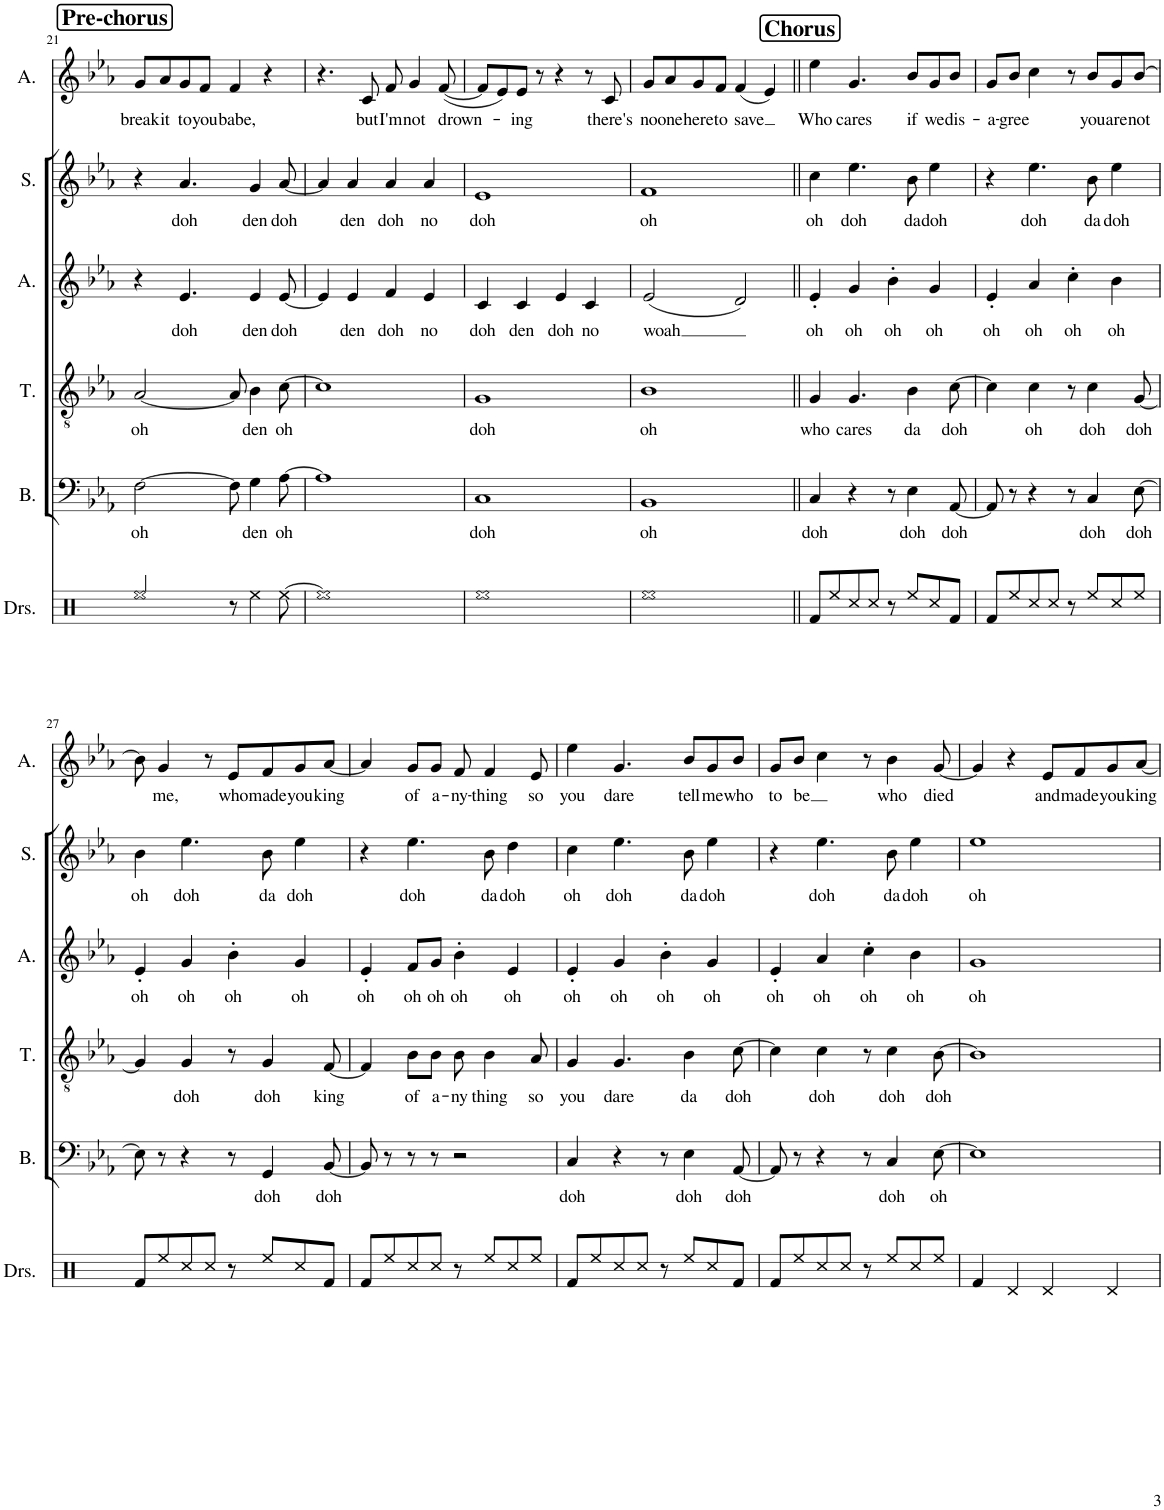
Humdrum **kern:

**kern	**kern	**text	**kern	**text	**kern	**text	**kern	**text	**kern	**text
*part6	*part5	*part5	*part4	*part4	*part3	*part3	*part2	*part2	*part1	*part1
*staff6	*staff5	*staff5	*staff4	*staff4	*staff3	*staff3	*staff2	*staff2	*staff1	*staff1
*I"Drumset	*I"Bass	*	*I"Tenor	*	*I"Alto	*	*I"Soprano	*	*I"Alto	*
*I'Drs.	*I'B.	*	*I'T.	*	*I'A.	*	*I'S.	*	*I'A.	*
!!LO:PB:g=z
*clefX	*clefF4	*	*clefGv2	*	*clefG2	*	*clefG2	*	*clefG2	*
*k[]	*k[b-e-a-]	*	*k[b-e-a-]	*	*k[b-e-a-]	*	*k[b-e-a-]	*	*k[b-e-a-]	*
*M4/4	*M4/4	*	*M4/4	*	*M4/4	*	*M4/4	*	*M4/4	*
!!LO:REH:place=s1:a:B:cj:fs=14:t=Pre-chorus
=21	=21	=21	=21	=21	=21	=21	=21	=21	=21	=21
!	!	!LO:LY:b	!	!LO:LY:b	!	!	!	!	!	!LO:LY:b
2Ree/	[2F\	oh	[2A-/	oh	4r	.	4r	.	8g/L	break
!	!	!	!	!	!	!	!	!	!	!LO:LY:b
.	.	.	.	.	.	.	.	.	8a-/	it
!	!	!	!	!	!	!LO:LY:b	!	!LO:LY:b	!	!LO:LY:b
.	.	.	.	.	4.e-/	doh	4.a-/	doh	8g/	to
!	!	!	!	!	!	!	!	!	!	!LO:LY:b
.	.	.	.	.	.	.	.	.	8f/J	you
!	!	!	!	!	!	!	!	!	!	!LO:LY:b
8r	8F\]	.	8A-/]	.	.	.	.	.	4f/	babe,
!	!	!LO:LY:b	!	!LO:LY:b	!	!LO:LY:b	!	!LO:LY:b	!	!
4Ree\	4G\	den	4B-\	den	4e-/	den	4g/	den	.	.
.	.	.	.	.	.	.	.	.	4r	.
!	!	!LO:LY:b	!	!LO:LY:b	!	!LO:LY:b	!	!LO:LY:b	!	!
[8Ree\	[8A-\	oh	[8c\	oh	[8e-/	doh	[8a-/	doh	.	.
=22	=22	=22	=22	=22	=22	=22	=22	=22	=22	=22
1Ree]	1A-]	.	1c]	.	4e-/]	.	4a-/]	.	4.r	.
!	!	!	!	!	!	!LO:LY:b	!	!LO:LY:b	!	!
.	.	.	.	.	4e-/	den	4a-/	den	.	.
!	!	!	!	!	!	!	!	!	!	!LO:LY:b
.	.	.	.	.	.	.	.	.	8c/	but
!	!	!	!	!	!	!LO:LY:b	!	!LO:LY:b	!	!LO:LY:b
.	.	.	.	.	4f/	doh	4a-/	doh	8f/	I'm
!	!	!	!	!	!	!	!	!	!	!LO:LY:b
.	.	.	.	.	.	.	.	.	4g/	not
!	!	!	!	!	!	!LO:LY:b	!	!LO:LY:b	!	!
.	.	.	.	.	4e-/	no	4a-/	no	.	.
!	!	!	!	!	!	!	!	!	!	!LO:LY:b
.	.	.	.	.	.	.	.	.	([8f/	drown-
=23	=23	=23	=23	=23	=23	=23	=23	=23	=23	=23
!	!	!LO:LY:b	!	!LO:LY:b	!	!LO:LY:b	!	!LO:LY:b	!	!
1Ree	1C	doh	1G	doh	4c/	doh	1e-	doh	8f/L]	.
.	.	.	.	.	.	.	.	.	8e-/)	.
!	!	!	!	!	!	!LO:LY:b	!	!	!	!LO:LY:b
.	.	.	.	.	4c/	den	.	.	8e-/J	-ing
.	.	.	.	.	.	.	.	.	8r	.
!	!	!	!	!	!	!LO:LY:b	!	!	!	!
.	.	.	.	.	4e-/	doh	.	.	4r	.
!	!	!	!	!	!	!LO:LY:b	!	!	!	!
.	.	.	.	.	4c/	no	.	.	8r	.
!	!	!	!	!	!	!	!	!	!	!LO:LY:b
.	.	.	.	.	.	.	.	.	8c/	there's
=24	=24	=24	=24	=24	=24	=24	=24	=24	=24	=24
!	!	!LO:LY:b	!	!LO:LY:b	!	!LO:LY:b	!	!LO:LY:b	!	!LO:LY:b
1Ree	1BB-	oh	1B-	oh	(2e-/	woah	1f	oh	8g/L	no
!	!	!	!	!	!	!	!	!	!	!LO:LY:b
.	.	.	.	.	.	.	.	.	8a-/	one
!	!	!	!	!	!	!	!	!	!	!LO:LY:b
.	.	.	.	.	.	.	.	.	8g/	here
!	!	!	!	!	!	!	!	!	!	!LO:LY:b
.	.	.	.	.	.	.	.	.	8f/J	to
!	!	!	!	!	!	!	!	!	!	!LO:LY:b
.	.	.	.	.	2d/)	.	.	.	(4f/	save
.	.	.	.	.	.	.	.	.	4e-/)	.
!!LO:REH:place=s1:a:B:cj:fs=14:t=Chorus
=25||	=25||	=25||	=25||	=25||	=25||	=25||	=25||	=25||	=25||	=25||
!	!	!LO:LY:b	!	!LO:LY:b	!	!LO:LY:b	!	!LO:LY:b	!	!LO:LY:b
8Rf/L	4C/	doh	4G/	who	4e-'/	oh	4cc\	oh	4ee-\	Who
8Ree/	.	.	.	.	.	.	.	.	.	.
!	!	!	!	!LO:LY:b	!	!LO:LY:b	!	!LO:LY:b	!	!LO:LY:b
8Rcc/	4r	.	4.G/	cares	4g/	oh	4.ee-\	doh	4.g/	cares
8Rcc/J	.	.	.	.	.	.	.	.	.	.
!	!	!	!	!	!	!LO:LY:b	!	!	!	!
8r	8r	.	.	.	4b-'\	oh	.	.	.	.
!	!	!LO:LY:b	!	!LO:LY:b	!	!	!	!LO:LY:b	!	!LO:LY:b
8Ree/L	4E-\	doh	4B-\	da	.	.	8b-\	da	8b-/L	if
!	!	!	!	!	!	!LO:LY:b	!	!LO:LY:b	!	!LO:LY:b
8Rcc/	.	.	.	.	4g/	oh	4ee-\	doh	8g/	we
!	!	!LO:LY:b	!	!LO:LY:b	!	!	!	!	!	!LO:LY:b
8Rf/J	[8AA-/	doh	[8c\	doh	.	.	.	.	8b-/J	dis-
=26	=26	=26	=26	=26	=26	=26	=26	=26	=26	=26
!	!	!	!	!	!	!LO:LY:b	!	!	!	!LO:LY:b
8Rf/L	8AA-/]	.	4c\]	.	4e-'/	oh	4r	.	8g/L	-a-
!	!	!	!	!	!	!	!	!	!	!LO:LY:b
8Ree/	8r	.	.	.	.	.	.	.	8b-/J	-gree
!	!	!	!	!LO:LY:b	!	!LO:LY:b	!	!LO:LY:b	!	!
8Rcc/	4r	.	4c\	oh	4a-/	oh	4.ee-\	doh	4cc\	.
8Rcc/J	.	.	.	.	.	.	.	.	.	.
!	!	!	!	!	!	!LO:LY:b	!	!	!	!
8r	8r	.	8r	.	4cc'\	oh	.	.	8r	.
!	!	!LO:LY:b	!	!LO:LY:b	!	!	!	!LO:LY:b	!	!LO:LY:b
8Ree/L	4C/	doh	4c\	doh	.	.	8b-\	da	8b-/L	you
!	!	!	!	!	!	!LO:LY:b	!	!LO:LY:b	!	!LO:LY:b
8Rcc/	.	.	.	.	4b-\	oh	4ee-\	doh	8g/	are
!	!	!LO:LY:b	!	!LO:LY:b	!	!	!	!	!	!LO:LY:b
8Ree/J	[8E-\	doh	[8G/	doh	.	.	.	.	[8b-/J	not
!!LO:LB:g=z
=27	=27	=27	=27	=27	=27	=27	=27	=27	=27	=27
!	!	!	!	!	!	!LO:LY:b	!	!LO:LY:b	!	!
8Rf/L	8E-\]	.	4G/]	.	4e-'/	oh	4b-\	oh	8b-\]	.
!	!	!	!	!	!	!	!	!	!	!LO:LY:b
8Ree/	8r	.	.	.	.	.	.	.	4g/	me,
!	!	!	!	!LO:LY:b	!	!LO:LY:b	!	!LO:LY:b	!	!
8Rcc/	4r	.	4G/	doh	4g/	oh	4.ee-\	doh	.	.
8Rcc/J	.	.	.	.	.	.	.	.	8r	.
!	!	!	!	!	!	!LO:LY:b	!	!	!	!LO:LY:b
8r	8r	.	8r	.	4b-'\	oh	.	.	8e-/L	who
!	!	!LO:LY:b	!	!LO:LY:b	!	!	!	!LO:LY:b	!	!LO:LY:b
8Ree/L	4GG/	doh	4G/	doh	.	.	8b-\	da	8f/	made
!	!	!	!	!	!	!LO:LY:b	!	!LO:LY:b	!	!LO:LY:b
8Rcc/	.	.	.	.	4g/	oh	4ee-\	doh	8g/	you
!	!	!LO:LY:b	!	!LO:LY:b	!	!	!	!	!	!LO:LY:b
8Rf/J	[8BB-/	doh	[8F/	king	.	.	.	.	[8a-/J	king
=28	=28	=28	=28	=28	=28	=28	=28	=28	=28	=28
!	!	!	!	!	!	!LO:LY:b	!	!	!	!
8Rf/L	8BB-/]	.	4F/]	.	4e-'/	oh	4r	.	4a-/]	.
8Ree/	8r	.	.	.	.	.	.	.	.	.
!	!	!	!	!LO:LY:b	!	!LO:LY:b	!	!LO:LY:b	!	!LO:LY:b
8Rcc/	8r	.	8B-\L	of	8f/L	oh	4.ee-\	doh	8g/L	of
!	!	!	!	!LO:LY:b	!	!LO:LY:b	!	!	!	!LO:LY:b
8Rcc/J	8r	.	8B-\J	a-	8g/J	oh	.	.	8g/J	a-
!	!	!	!	!LO:LY:b	!	!LO:LY:b	!	!	!	!LO:LY:b
8r	2r	.	8B-\	-ny	4b-'\	oh	.	.	8f/	-ny-
!	!	!	!	!LO:LY:b	!	!	!	!LO:LY:b	!	!LO:LY:b
8Ree/L	.	.	4B-\	thing	.	.	8b-\	da	4f/	-thing
!	!	!	!	!	!	!LO:LY:b	!	!LO:LY:b	!	!
8Rcc/	.	.	.	.	4e-/	oh	4dd\	doh	.	.
!	!	!	!	!LO:LY:b	!	!	!	!	!	!LO:LY:b
8Ree/J	.	.	8A-/	so	.	.	.	.	8e-/	so
=29	=29	=29	=29	=29	=29	=29	=29	=29	=29	=29
!	!	!LO:LY:b	!	!LO:LY:b	!	!LO:LY:b	!	!LO:LY:b	!	!LO:LY:b
8Rf/L	4C/	doh	4G/	you	4e-'/	oh	4cc\	oh	4ee-\	you
8Ree/	.	.	.	.	.	.	.	.	.	.
!	!	!	!	!LO:LY:b	!	!LO:LY:b	!	!LO:LY:b	!	!LO:LY:b
8Rcc/	4r	.	4.G/	dare	4g/	oh	4.ee-\	doh	4.g/	dare
8Rcc/J	.	.	.	.	.	.	.	.	.	.
!	!	!	!	!	!	!LO:LY:b	!	!	!	!
8r	8r	.	.	.	4b-'\	oh	.	.	.	.
!	!	!LO:LY:b	!	!LO:LY:b	!	!	!	!LO:LY:b	!	!LO:LY:b
8Ree/L	4E-\	doh	4B-\	da	.	.	8b-\	da	8b-/L	tell
!	!	!	!	!	!	!LO:LY:b	!	!LO:LY:b	!	!LO:LY:b
8Rcc/	.	.	.	.	4g/	oh	4ee-\	doh	8g/	me
!	!	!LO:LY:b	!	!LO:LY:b	!	!	!	!	!	!LO:LY:b
8Rf/J	[8AA-/	doh	[8c\	doh	.	.	.	.	8b-/J	who
=30	=30	=30	=30	=30	=30	=30	=30	=30	=30	=30
!	!	!	!	!	!	!LO:LY:b	!	!	!	!LO:LY:b
8Rf/L	8AA-/]	.	4c\]	.	4e-'/	oh	4r	.	8g/L	to
!	!	!	!	!	!	!	!	!	!	!LO:LY:b
8Ree/	8r	.	.	.	.	.	.	.	8b-/J	be
!	!	!	!	!LO:LY:b	!	!LO:LY:b	!	!LO:LY:b	!	!
8Rcc/	4r	.	4c\	doh	4a-/	oh	4.ee-\	doh	4cc\	.
8Rcc/J	.	.	.	.	.	.	.	.	.	.
!	!	!	!	!	!	!LO:LY:b	!	!	!	!
8r	8r	.	8r	.	4cc'\	oh	.	.	8r	.
!	!	!LO:LY:b	!	!LO:LY:b	!	!	!	!LO:LY:b	!	!LO:LY:b
8Ree/L	4C/	doh	4c\	doh	.	.	8b-\	da	4b-\	who
!	!	!	!	!	!	!LO:LY:b	!	!LO:LY:b	!	!
8Rcc/	.	.	.	.	4b-\	oh	4ee-\	doh	.	.
!	!	!LO:LY:b	!	!LO:LY:b	!	!	!	!	!	!LO:LY:b
8Ree/J	[8E-\	oh	[8B-\	doh	.	.	.	.	[8g/	died
=31	=31	=31	=31	=31	=31	=31	=31	=31	=31	=31
!	!	!	!	!	!	!LO:LY:b	!	!LO:LY:b	!	!
4Rf/	1E-]	.	1B-]	.	1g	oh	1ee-	oh	4g/]	.
4Rd/	.	.	.	.	.	.	.	.	4r	.
!	!	!	!	!	!	!	!	!	!	!LO:LY:b
4Rd/	.	.	.	.	.	.	.	.	8e-/L	and
!	!	!	!	!	!	!	!	!	!	!LO:LY:b
.	.	.	.	.	.	.	.	.	8f/	made
!	!	!	!	!	!	!	!	!	!	!LO:LY:b
4Rd/	.	.	.	.	.	.	.	.	8g/	you
!	!	!	!	!	!	!	!	!	!	!LO:LY:b
.	.	.	.	.	.	.	.	.	[8a-/J	king
=	=	=	=	=	=	=	=	=	=	=
*-	*-	*-	*-	*-	*-	*-	*-	*-	*-	*-
